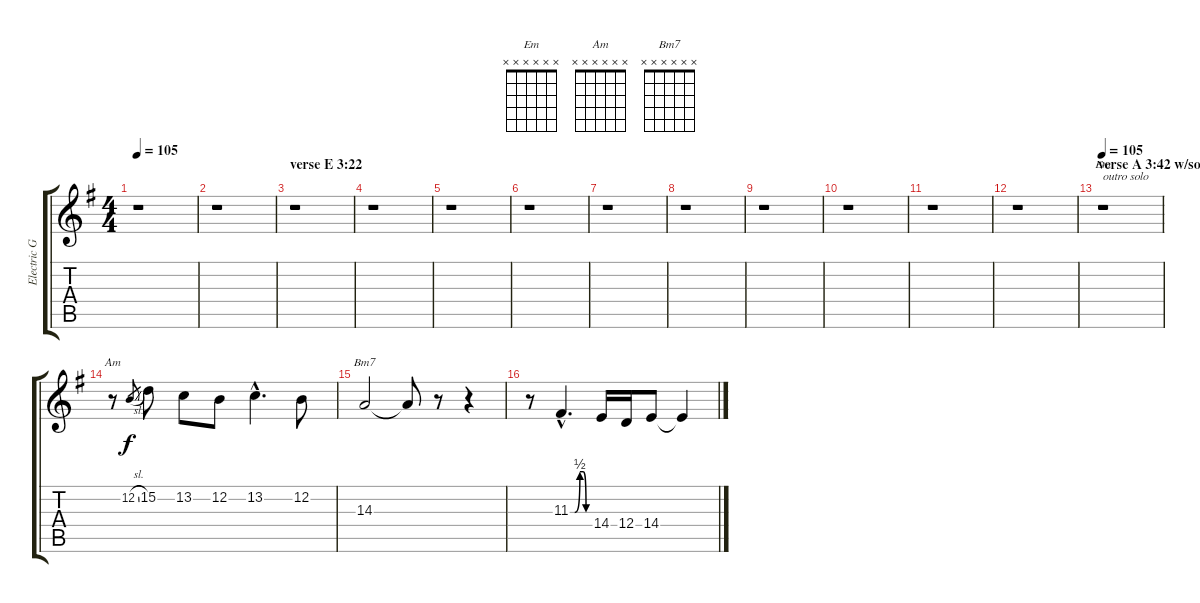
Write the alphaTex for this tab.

\track ("Electric Guitar (w/distortion)" "Electric G") {instrument lead1square}
\staff {score tabs}
\tuning (E4 B3 G3 D3 A2 E2) {hide}
\chord ("Em" x x x x x x)
\chord ("Am" x x x x x x)
\chord ("Bm7" x x x x x x)
\ts (4 4)
\tempo 105
\clef g2
\ks eminor
r.1{dy f} |
r.1 |
\section ("" "verse E 3:22")
r.1 |
r.1 |
r.1 |
r.1 |
r.1 |
r.1 |
r.1 |
r.1 |
r.1 |
r.1 |
\section ("" "verse A 3:42 w/solo")
\tempo 105
r.1{ch "Em" txt "outro solo"} |
r.8{ch "Am"} 12.2{sl}.8{gr} 15.2.8 13.2.8 12.2.8 13.2{hac}.4{d} 12.2.8 |
14.3.2{ch "Bm7"} 14.3{t}.8 r.8 r.4 |
r.8 11.3{be (custom 0 0 12 0 14 0 30 2 40 2 49 0 60 0) hac}.4{d} 14.4.16 12.4.16 14.4.8 14.4{t}.4
